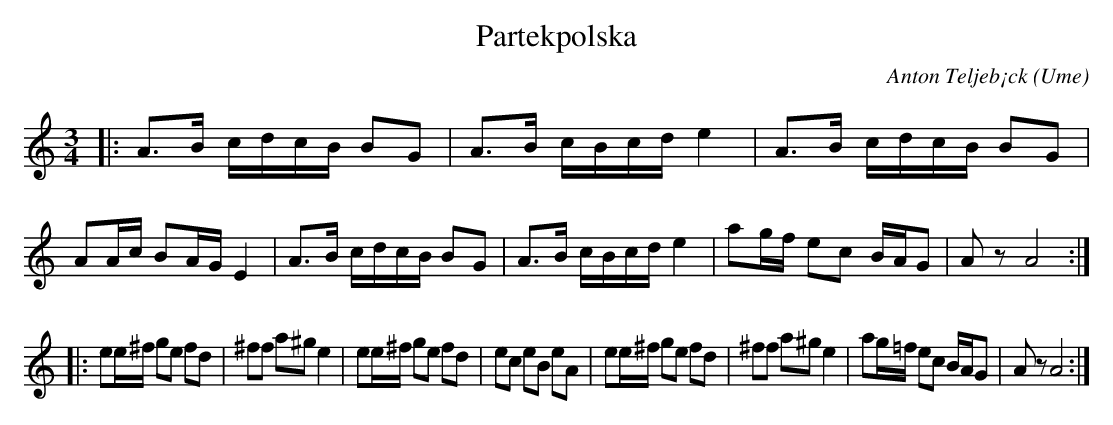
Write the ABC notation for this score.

X:1
T:Partekpolska
O:Ume
C:Anton Teljeb¡ck
M:3/4
L:1/8
K:Am
|: A>B c/d/c/B/ BG | A>B c/B/c/d/ e2 |A>B c/d/c/B/ BG | AA/c/ BA/G/ E2 |A>B c/d/c/B/ BG | A>B c/B/c/d/ e2 | ag/f/ ec B/A/G | Az A4 :|
|: ee/^f/ ge fd | ^ff a^g e2 | ee/^f/ ge fd | ec eB eA |ee/^f/ ge fd | ^ff a^g e2| ag/=f/ ec B/A/G | Az A4 :|
